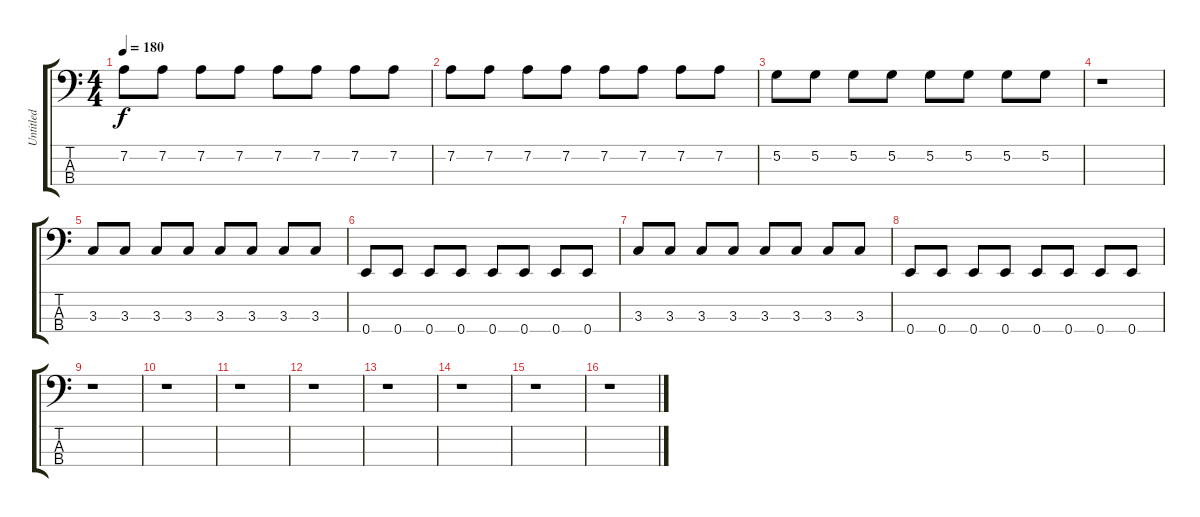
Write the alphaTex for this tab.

\track ("Untitled" "Untitled") {instrument electricbassfinger}
\staff {score tabs}
\tuning (G2 D2 A1 E1) {hide}
\ts (4 4)
\tempo 180
\clef f4
\ks c
7.2.8{dy f instrument electricbassfinger} 7.2.8 7.2.8 7.2.8 7.2.8 7.2.8 7.2.8 7.2.8 |
7.2.8 7.2.8 7.2.8 7.2.8 7.2.8 7.2.8 7.2.8 7.2.8 |
5.2.8 5.2.8 5.2.8 5.2.8 5.2.8 5.2.8 5.2.8 5.2.8 |
r.1 |
3.3.8 3.3.8 3.3.8 3.3.8 3.3.8 3.3.8 3.3.8 3.3.8 |
0.4.8 0.4.8 0.4.8 0.4.8 0.4.8 0.4.8 0.4.8 0.4.8 |
3.3.8 3.3.8 3.3.8 3.3.8 3.3.8 3.3.8 3.3.8 3.3.8 |
0.4.8 0.4.8 0.4.8 0.4.8 0.4.8 0.4.8 0.4.8 0.4.8 |
r.1 |
r.1 |
r.1 |
r.1 |
r.1 |
r.1 |
r.1 |
r.1
